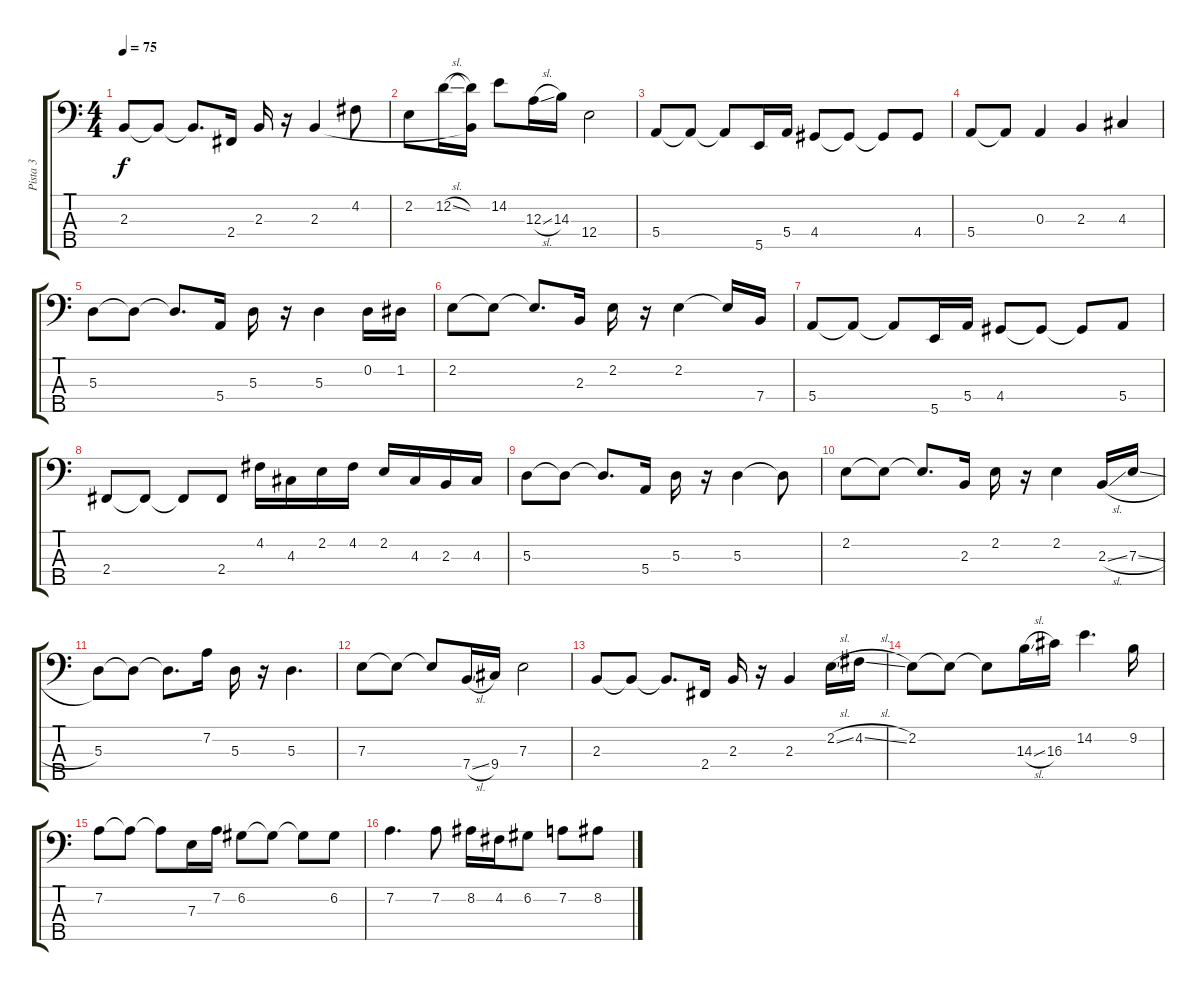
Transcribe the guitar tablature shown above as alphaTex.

\track ("Pista 3" "Pista 3") {instrument electricbassfinger}
\staff {score tabs}
\tuning (G2 D2 A1 E1 B0) {hide}
\ts (4 4)
\tempo 75
\clef f4
\ks c
2.3.8{dy f} 2.3{t}.8 2.3{t}.8{d} 2.4.16 2.3.16 r.16 2.3.4 4.2.8 |
2.2.8 12.2{sl}.16 (12.2{t} 2.3{t}).16 14.2.8 12.3{sl}.16 14.3.16 12.4.2 |
5.4.8 5.4{t}.8 5.4{t}.8 5.5.16 5.4.16 4.4.8 4.4{t}.8 4.4{t}.8 4.4.8 |
5.4.8 5.4{t}.8 0.3.4 2.3.4 4.3.4 |
5.3.8 5.3{t}.8 5.3{t}.8{d} 5.4.16 5.3.16 r.16 5.3.4 0.2.16 1.2.16 |
2.2.8 2.2{t}.8 2.2{t}.8{d} 2.3.16 2.2.16 r.16 2.2.4 2.2{t}.16 7.4.16 |
5.4.8 5.4{t}.8 5.4{t}.8 5.5.16 5.4.16 4.4.8 4.4{t}.8 4.4{t}.8 5.4.8 |
2.4.8 2.4{t}.8 2.4{t}.8 2.4.8 4.2.16 4.3.16 2.2.16 4.2.16 2.2.16 4.3.16 2.3.16 4.3.16 |
5.3.8 5.3{t}.8 5.3{t}.8{d} 5.4.16 5.3.16 r.16 5.3.4 5.3{t}.8 |
2.2.8 2.2{t}.8 2.2{t}.8{d} 2.3.16 2.2.16 r.16 2.2.4 2.3{sl}.16 7.3{sl}.16 |
5.3.8 5.3{t}.8 5.3{t}.8{d} 7.2.16 5.3.16 r.16 5.3.4{d} |
7.3.8 7.3{t}.8 7.3{t}.8 7.4{sl}.16 9.4.16 7.3.2 |
2.3.8 2.3{t}.8 2.3{t}.8{d} 2.4.16 2.3.16 r.16 2.3.4 2.2{sl}.16 4.2{sl}.16 |
2.2.8 2.2{t}.8 2.2{t}.8 14.3{sl}.16 16.3.16 14.2.4{d} 9.2.16 |
7.2.8 7.2{t}.8 7.2{t}.8 7.3.16 7.2.16 6.2.8 6.2{t}.8 6.2{t}.8 6.2.8 |
7.2.4{d} 7.2.8 8.2.16 4.2.16 6.2.8 7.2.8 8.2.8
